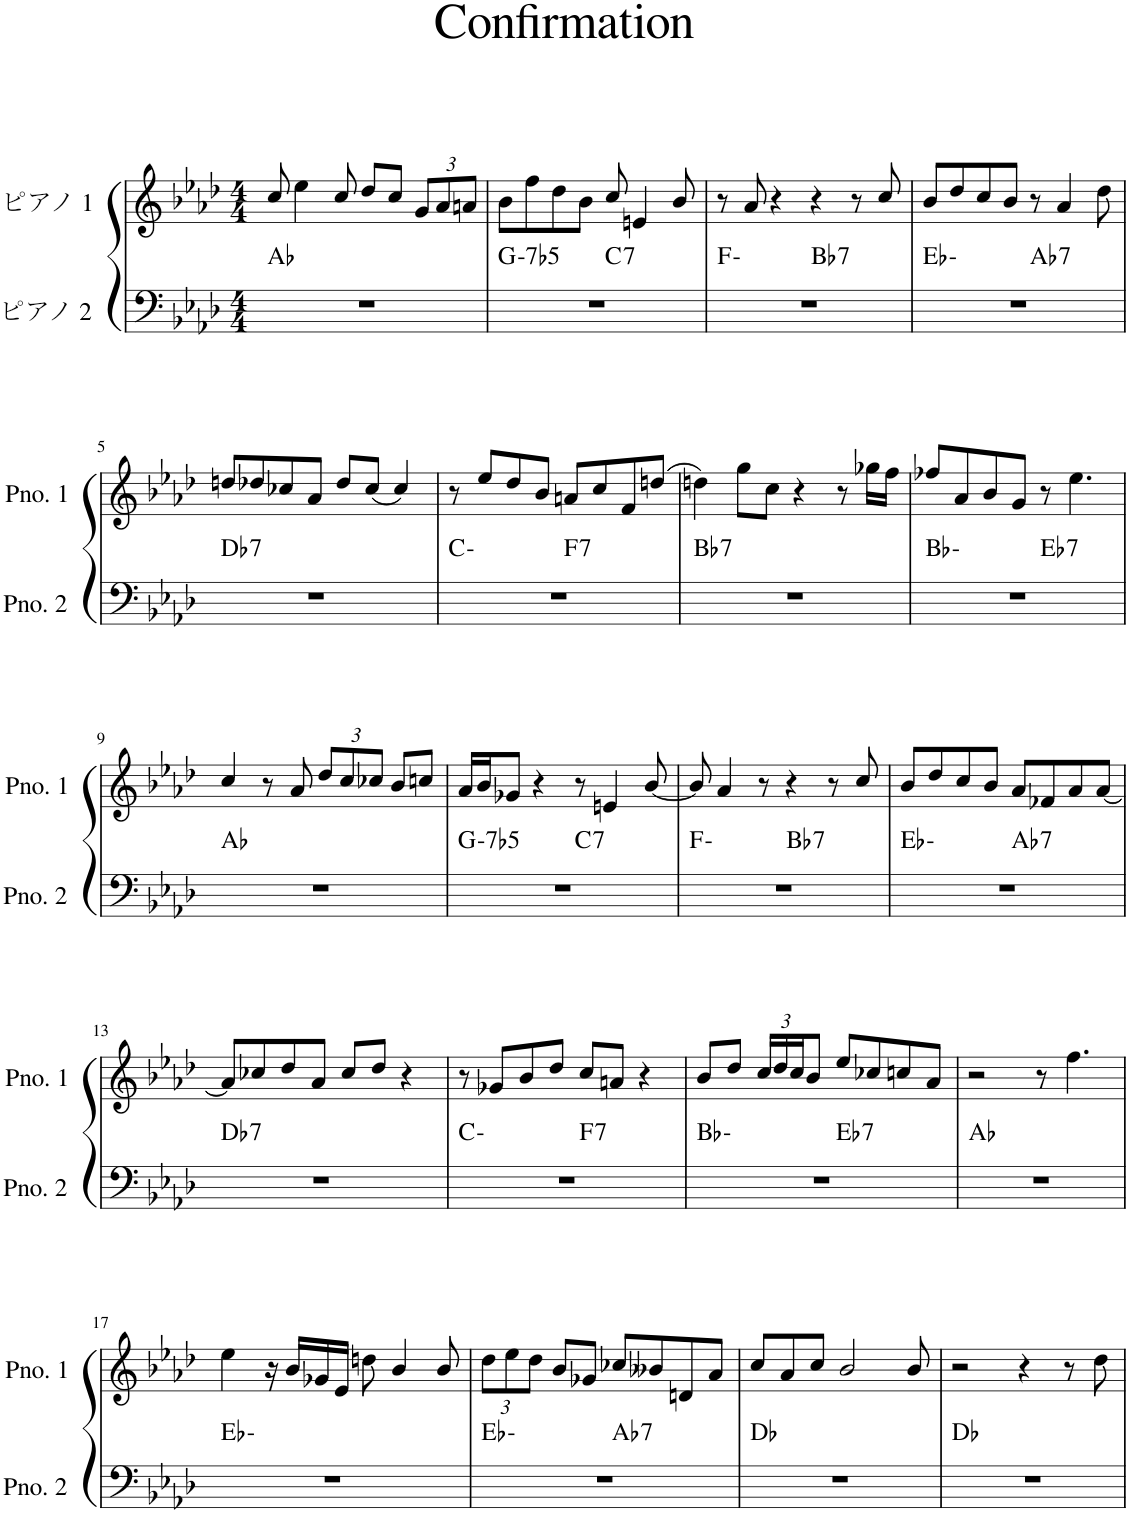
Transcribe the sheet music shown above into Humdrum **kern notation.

**kern	**harte	**kern
*part2	*part2	*part1
*staff2	*	*staff1
*I"ピアノ 2	*	*I"ピアノ 1
*clefF4	*	*clefG2
*k[b-e-a-d-]	*	*k[b-e-a-d-]
*M4/4	*	*M4/4
=1	=1	=1
1r	Ab:maj	8cc/
.	.	4ee-\
.	.	8cc/
.	.	8dd-/L
.	.	8cc/J
*	*	*Xbrackettup
.	.	12g/L
.	.	12a-/
.	.	12an/J
=2	=2	=2
!	!LO:H:kt=-7b5	!
*^	*	*
1r	2ryy	G:hdim7	8b-\L
.	.	.	8ff\
.	.	.	8dd-\
.	.	.	8b-\J
!	!	!LO:H:kt=7	!
.	2ryy	C:7	8cc/
.	.	.	4en/
.	.	.	8b-/
=3	=3	=3	=3
1r	2ryy	F:min	8r
.	.	.	8a-/
.	.	.	4r
!	!	!LO:H:kt=7	!
.	2ryy	Bb:7	4r
.	.	.	8r
.	.	.	8cc/
=4	=4	=4	=4
1r	2ryy	Eb:min	8b-/L
.	.	.	8dd-/
.	.	.	8cc/
.	.	.	8b-/J
!	!	!LO:H:kt=7	!
.	2ryy	Ab:7	8r
.	.	.	4a-/
.	.	.	8dd-\
!!LO:LB:g=z
=5	=5	=5	=5
!	!	!LO:H:kt=7	!
*v	*v	*	*
1r	Db:7	8ddn/L
.	.	8dd-X/
.	.	8cc-X/
.	.	8a-/J
.	.	8dd-/L
.	.	(8cc-/J
.	.	4cc-/)
=6	=6	=6
*^	*	*
1r	2ryy	C:min	8r
.	.	.	8ee-/L
.	.	.	8dd-/
.	.	.	8b-/J
!	!	!LO:H:kt=7	!
.	2ryy	F:7	8an/L
.	.	.	8cc/
.	.	.	8f/
.	.	.	(8ddn/J
=7	=7	=7	=7
!	!	!LO:H:kt=7	!
*v	*v	*	*
1r	Bb:7	4ddn\)
.	.	8gg\L
.	.	8cc\J
.	.	4r
.	.	8r
.	.	16gg-X\LL
.	.	16ff\JJ
=8	=8	=8
*^	*	*
1r	2ryy	Bb:min	8ff-X/L
.	.	.	8a-/
.	.	.	8b-/
.	.	.	8g/J
!	!	!LO:H:kt=7	!
.	2ryy	Eb:7	8r
.	.	.	4.ee-\
*v	*v	*	*
!!LO:LB:g=z
=9	=9	=9
1r	Ab:maj	4cc/
.	.	8r
.	.	8a-/
.	.	12dd-/L
.	.	12cc/
.	.	12cc-X/J
.	.	8b-/L
.	.	8ccn/J
=10	=10	=10
!	!LO:H:kt=-7b5	!
*^	*	*
1r	2ryy	G:hdim7	16a-/LL
.	.	.	16b-/J
.	.	.	8g-X/J
.	.	.	4r
!	!	!LO:H:kt=7	!
.	2ryy	C:7	8r
.	.	.	4en/
.	.	.	[8b-/
=11	=11	=11	=11
1r	2ryy	F:min	8b-/]
.	.	.	4a-/
.	.	.	8r
!	!	!LO:H:kt=7	!
.	2ryy	Bb:7	4r
.	.	.	8r
.	.	.	8cc/
=12	=12	=12	=12
1r	2ryy	Eb:min	8b-/L
.	.	.	8dd-/
.	.	.	8cc/
.	.	.	8b-/J
!	!	!LO:H:kt=7	!
.	2ryy	Ab:7	8a-/L
.	.	.	8f-X/
.	.	.	8a-/
.	.	.	[8a-/J
!!LO:LB:g=z
=13	=13	=13	=13
!	!	!LO:H:kt=7	!
*v	*v	*	*
1r	Db:7	8a-/L]
.	.	8cc-X/
.	.	8dd-/
.	.	8a-/J
.	.	8cc-/L
.	.	8dd-/J
.	.	4r
=14	=14	=14
*^	*	*
1r	2ryy	C:min	8r
.	.	.	8g-X/L
.	.	.	8b-/
.	.	.	8dd-/J
!	!	!LO:H:kt=7	!
.	2ryy	F:7	8cc/L
.	.	.	8an/J
.	.	.	4r
=15	=15	=15	=15
1r	2ryy	Bb:min	8b-/L
.	.	.	8dd-/J
.	.	.	24cc/LL
.	.	.	24dd-/
.	.	.	24cc/J
.	.	.	8b-/J
!	!	!LO:H:kt=7	!
.	2ryy	Eb:7	8ee-/L
.	.	.	8cc-X/
.	.	.	8ccn/
.	.	.	8a-/J
*v	*v	*	*
=16	=16	=16
1r	Ab:maj	2r
.	.	8r
.	.	4.ff\
!!LO:LB:g=z
=17	=17	=17
1r	Eb:min	4ee-\
.	.	16r
.	.	16b-/LL
.	.	16g-X/
.	.	16e-/JJ
.	.	8ddn\
.	.	4b-/
.	.	8b-/
=18	=18	=18
*^	*	*
1r	2ryy	Eb:min	12dd-\L
.	.	.	12ee-\
.	.	.	12dd-\J
.	.	.	8b-/L
.	.	.	8g-X/J
!	!	!LO:H:kt=7	!
.	2ryy	Ab:7	8cc-X/L
.	.	.	8b--X/
.	.	.	8dn/
.	.	.	8a-/J
*v	*v	*	*
=19	=19	=19
1r	Db:maj	8cc/L
.	.	8a-/
.	.	8cc/J
.	.	2b-/
.	.	8b-/
=20	=20	=20
1r	Db:maj	2r
.	.	4r
.	.	8r
.	.	8dd-\
=	=	=
*-	*-	*-
